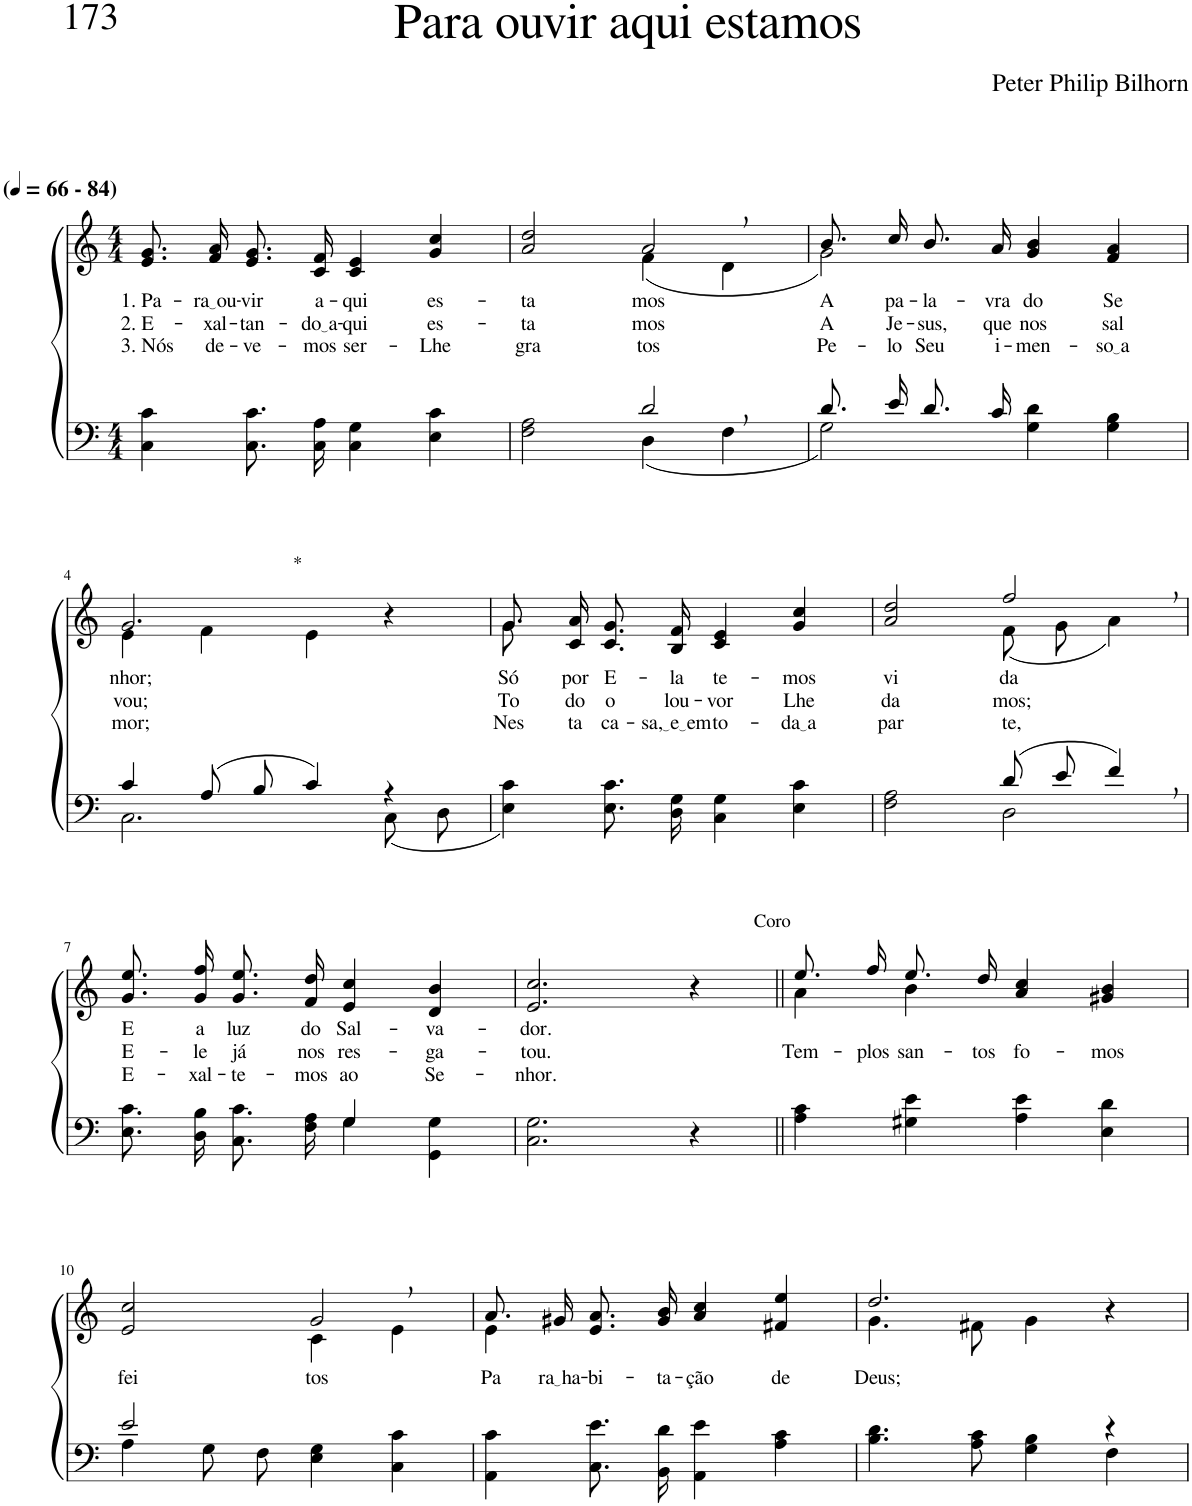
**kern	**kern	**text	**text	**text
*part2	*part1	*part1	*part1	*part1
*staff2	*staff1	*staff1	*staff1	*staff1
*I"Parte III e IV	*I"Parte I e II	*	*	*
*clefF4	*clefG2	*	*	*
*Trd1c2	*Trd1c2	*	*	*
*k[]	*k[]	*	*	*
*M4/4	*M4/4	*	*	*
*MM66	*MM66	*	*	*
=1	=1	=1	=1	=1
!	!LO:TX:a:B:t=(	!	!	!
!	!LO:TX:a:B:t=- 84)	!	!	!
!	!	!LO:LY:b	!LO:LY:b	!LO:LY:b
4C\ 4c\	8.e/ 8.g/L	1. Pa-	2. E-	3. Nós
!	!	!LO:LY:b	!LO:LY:b	!LO:LY:b
.	16f/ 16a/Jk	ra ou	-xal-	de-
!	!	!LO:LY:b	!LO:LY:b	!LO:LY:b
8.C\ 8.c\L	8.e/ 8.g/L	-vir	-tan-	-ve-
!	!	!LO:LY:b	!LO:LY:b	!LO:LY:b
16C\ 16A\Jk	16c/ 16f/Jk	a-	do a	-mos
!	!	!LO:LY:b	!LO:LY:b	!LO:LY:b
4C\ 4G\	4c/ 4e/	-qui	-qui	ser-
!	!	!LO:LY:b	!LO:LY:b	!LO:LY:b
4E\ 4c\	4g/ 4cc/	es-	es-	-Lhe
=2	=2	=2	=2	=2
*^	*	*	*	*
!	!	!	!LO:LY:b	!LO:LY:b	!LO:LY:b
*	*	*^	*	*	*
2ryy	2F\ 2A\	2a/ 2dd/	2ryy	-ta-	-ta-	gra-
!	!	!	!	!LO:LY:b	!LO:LY:b	!LO:LY:b
2d,/	(4D\	2a,/	(4f\	-mos	-mos	-tos
.	4F\	.	4d\	.	.	.
=3	=3	=3	=3	=3	=3	=3
!	!	!	!	!LO:LY:b	!LO:LY:b	!LO:LY:b
8.d/L	2G\)	8.b/L	2g\)	A	A	Pe-
!	!	!	!	!LO:LY:b	!LO:LY:b	!LO:LY:b
16e/Jk	.	16cc/Jk	.	pa-	Je-	-lo
!	!	!	!	!LO:LY:b	!LO:LY:b	!LO:LY:b
8.d/L	.	8.b/L	.	-la-	-sus,	Seu
!	!	!	!	!LO:LY:b	!LO:LY:b	!LO:LY:b
16c/Jk	.	16a/Jk	.	-vra	que	i-
!	!	!	!	!LO:LY:b	!LO:LY:b	!LO:LY:b
2ryy	4G\ 4d\	4g/ 4b/	2ryy	do	nos	-men-
!	!	!	!	!LO:LY:b	!LO:LY:b	!LO:LY:b
.	4G\ 4B\	4f/ 4a/	.	Se-	sal-	so a
!!LO:LB:g=z	!!
=4	=4	=4	=4	=4	=4	=4
!	!	!LO:TX:a:t=*	!	!	!	!
!	!	!	!	!LO:LY:b	!LO:LY:b	!LO:LY:b
4c/	2.C\	2.g/	4e\	-nhor;	-vou;	-mor;
(8A/L	.	.	4f\	.	.	.
8B/J	.	.	.	.	.	.
4c/)	.	.	4e\	.	.	.
4r	(8C\L	4r	4ryy	.	.	.
.	8D\J	.	.	.	.	.
=5	=5	=5	=5	=5	=5	=5
!	!	!	!	!LO:LY:b	!LO:LY:b	!LO:LY:b
*v	*v	*	*	*	*	*
4E\ 4c\)	8.g\	8.g/L	Só	-To-	Nes-
!	!	!	!LO:LY:b	!LO:LY:b	!LO:LY:b
.	2ryy	16c/ 16a/Jk	por	-do	-ta
!	!	!	!LO:LY:b	!LO:LY:b	!LO:LY:b
8.E\ 8.c\L	.	8.c/ 8.g/L	E-	o	ca-
!	!	!	!LO:LY:b	!LO:LY:b	!LO:LY:b
16D\ 16G\Jk	.	16B/ 16f/Jk	-la	lou-	sa, e em
!	!	!	!LO:LY:b	!LO:LY:b	!LO:LY:b
4C\ 4G\	.	4c/ 4e/	te-	-vor	to-
.	4ryy	.	.	.	.
!	!	!	!LO:LY:b	!LO:LY:b	!LO:LY:b
4E\ 4c\	.	4g/ 4cc/	-mos	Lhe	da a
.	16ryy	.	.	.	.
=6	=6	=6	=6	=6	=6
*^	*	*	*	*	*
!	!	!	!	!LO:LY:b	!LO:LY:b	!LO:LY:b
2ryy	2F\ 2A\	2a/ 2dd/	2ryy	vi-	da-	-par-
!	!	!	!	!LO:LY:b	!LO:LY:b	!LO:LY:b
(8d/L	2D\	2ff,/	(8f\L	-da	-mos;	-te,
8e/J	.	.	8g\J	.	.	.
4f,/)	.	.	4a\)	.	.	.
!!LO:LB:g=z
=7	=7	=7	=7	=7	=7	=7
!	!	!	!	!LO:LY:b	!LO:LY:b	!LO:LY:b
*	*	*v	*v	*	*	*
2ryy	8.E\ 8.c\L	8.g\ 8.ee\L	E	E-	E-
!	!	!	!LO:LY:b	!LO:LY:b	!LO:LY:b
.	16D\ 16B\Jk	16g\ 16ff\Jk	a	-le	-xal-
!	!	!	!LO:LY:b	!LO:LY:b	!LO:LY:b
.	8.C\ 8.c\L	8.g\ 8.ee\L	luz	já	-te-
!	!	!	!LO:LY:b	!LO:LY:b	!LO:LY:b
.	16F\ 16A\Jk	16f\ 16dd\Jk	do	nos	-mos
!	!	!	!LO:LY:b	!LO:LY:b	!LO:LY:b
4G/	4G\	4e/ 4cc/	Sal-	res-	ao
!	!	!	!LO:LY:b	!LO:LY:b	!LO:LY:b
4ryy	4GG\ 4G\	4d/ 4b/	-va-	-ga-	Se-
=8	=8	=8	=8	=8	=8
!	!	!	!LO:LY:b	!LO:LY:b	!LO:LY:b
*v	*v	*	*	*	*
2.C\ 2.G\	2.e/ 2.cc/	-dor.	-tou.	-nhor.
!	!LO:TX:a:t=Coro	!	!	!
4r	4r	.	.	.
=9||	=9||	=9||	=9||	=9||
*	*^	*	*	*
!	!	!	!	!LO:LY:b	!
4A\ 4c\	8.ee/L	4a\	.	Tem-	.
!	!	!	!	!LO:LY:b	!
.	16ff/Jk	.	.	-plos	.
!	!	!	!	!LO:LY:b	!
4G#X\ 4e\	8.ee/L	4b\	.	san-	.
!	!	!	!	!LO:LY:b	!
.	16dd/Jk	.	.	-tos	.
!	!	!	!	!LO:LY:b	!
4A\ 4e\	4a/ 4cc/	2ryy	.	fo-	.
!	!	!	!	!LO:LY:b	!
4E\ 4d\	4g#X/ 4b/	.	.	-mos	.
!!LO:LB:g=z	!!
=10	=10	=10	=10	=10	=10
*^	*	*	*	*	*
!	!	!	!	!LO:LY:b	!	!
2e/	4A\	2e/ 2cc/	2ryy	fei-	.	.
.	8G\L	.	.	.	.	.
.	8F\J	.	.	.	.	.
!	!	!	!	!LO:LY:b	!	!
2ryy	4E\ 4G\	2g,/	4c\	-tos	.	.
.	4C\ 4c\	.	4e\	.	.	.
=11	=11	=11	=11	=11	=11	=11
!	!	!	!	!LO:LY:b	!	!
*v	*v	*	*	*	*	*
4AA\ 4c\	8.a/L	4e\	Pa	.	.
!	!	!	!LO:LY:b	!	!
.	16g#X/Jk	.	ra ha	.	.
!	!	!	!LO:LY:b	!	!
8.C\ 8.e\L	8.e/ 8.a/L	2.ryy	-bi-	.	.
!	!	!	!LO:LY:b	!	!
16BB\ 16d\Jk	16g#/ 16b/Jk	.	-ta-	.	.
!	!	!	!LO:LY:b	!	!
4AA\ 4e\	4a/ 4cc/	.	-ção	.	.
!	!	!	!LO:LY:b	!	!
4A\ 4c\	4f#X/ 4ee/	.	de	.	.
=12	=12	=12	=12	=12	=12
*^	*	*	*	*	*
!	!	!	!	!LO:LY:b	!	!
2.ryy	4.B\ 4.d\	2.dd/	4.g\	Deus;	.	.
.	8A\ 8c\	.	8f#X\	.	.	.
.	4G\ 4B\	.	4g\	.	.	.
4r	4F\	4r	4ryy	.	.	.
*v	*v	*	*	*	*	*
*	*v	*v	*	*	*
=	=	=	=	=
*-	*-	*-	*-	*-
